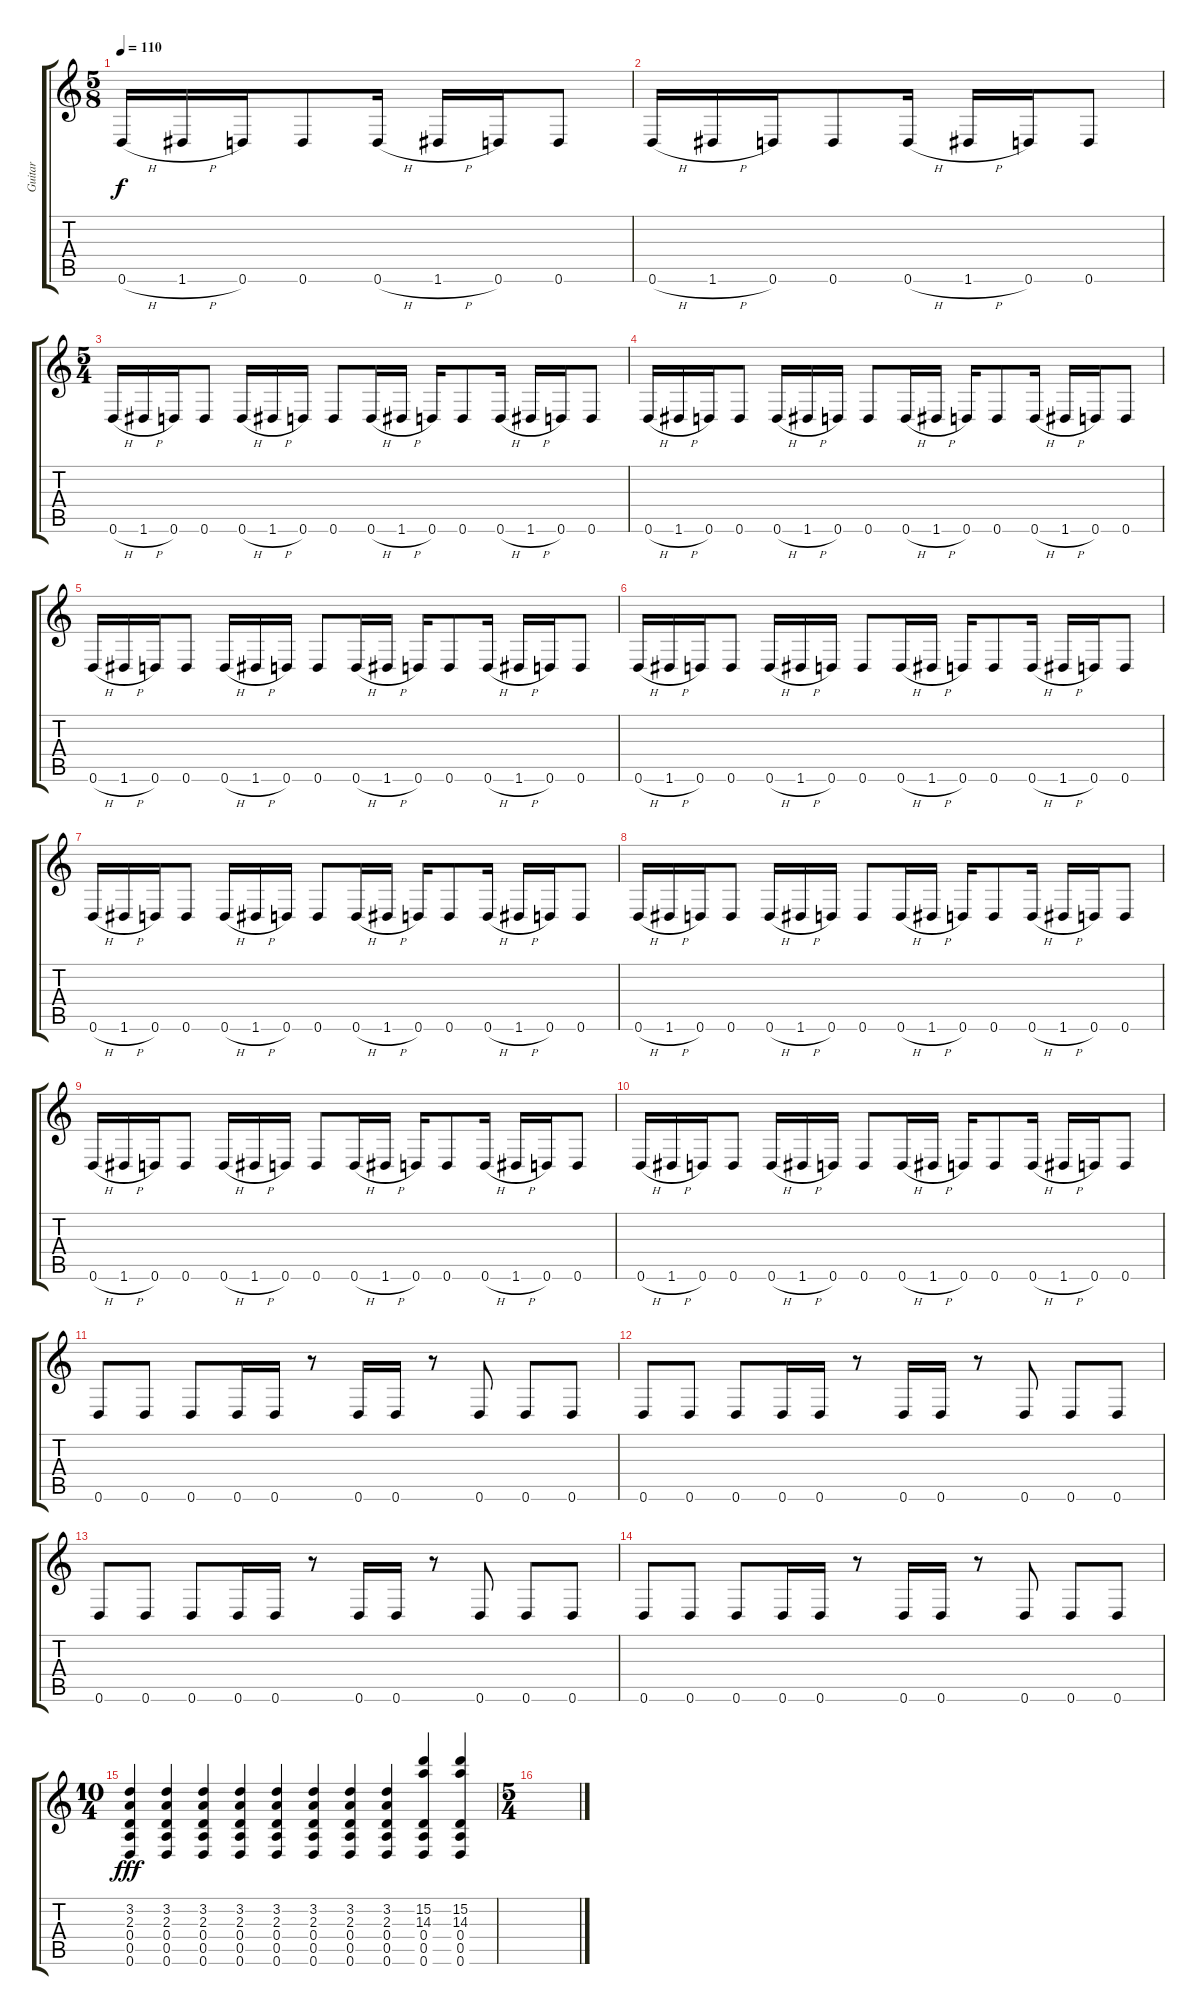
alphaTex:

\track ("Guitar" "Guitar") {instrument overdrivenguitar}
\staff {score tabs}
\tuning (E4 B3 G3 D3 A2 D2) {hide}
\ts (5 8)
\tempo 110
\clef g2
\ks c
0.6{h}.16{dy f volume 10} 1.6{h}.16 0.6.16 0.6.8 0.6{h}.16 1.6{h}.16 0.6.16 0.6.8 |
0.6{h}.16{volume 10} 1.6{h}.16 0.6.16 0.6.8 0.6{h}.16 1.6{h}.16 0.6.16 0.6.8 |
\ts (5 4)
0.6{h}.16 1.6{h}.16 0.6.16 0.6.8 0.6{h}.16 1.6{h}.16 0.6.16 0.6.8 0.6{h}.16 1.6{h}.16 0.6.16 0.6.8 0.6{h}.16 1.6{h}.16 0.6.16 0.6.8 |
0.6{h}.16 1.6{h}.16 0.6.16 0.6.8 0.6{h}.16 1.6{h}.16 0.6.16 0.6.8 0.6{h}.16 1.6{h}.16 0.6.16 0.6.8 0.6{h}.16 1.6{h}.16 0.6.16 0.6.8 |
0.6{h}.16 1.6{h}.16 0.6.16 0.6.8 0.6{h}.16 1.6{h}.16 0.6.16 0.6.8 0.6{h}.16 1.6{h}.16 0.6.16 0.6.8 0.6{h}.16 1.6{h}.16 0.6.16 0.6.8 |
0.6{h}.16 1.6{h}.16 0.6.16 0.6.8 0.6{h}.16 1.6{h}.16 0.6.16 0.6.8 0.6{h}.16 1.6{h}.16 0.6.16 0.6.8 0.6{h}.16 1.6{h}.16 0.6.16 0.6.8 |
0.6{h}.16 1.6{h}.16 0.6.16 0.6.8 0.6{h}.16 1.6{h}.16 0.6.16 0.6.8 0.6{h}.16 1.6{h}.16 0.6.16 0.6.8 0.6{h}.16 1.6{h}.16 0.6.16 0.6.8 |
0.6{h}.16 1.6{h}.16 0.6.16 0.6.8 0.6{h}.16 1.6{h}.16 0.6.16 0.6.8 0.6{h}.16 1.6{h}.16 0.6.16 0.6.8 0.6{h}.16 1.6{h}.16 0.6.16 0.6.8 |
0.6{h}.16 1.6{h}.16 0.6.16 0.6.8 0.6{h}.16 1.6{h}.16 0.6.16 0.6.8 0.6{h}.16 1.6{h}.16 0.6.16 0.6.8 0.6{h}.16 1.6{h}.16 0.6.16 0.6.8 |
0.6{h}.16 1.6{h}.16 0.6.16 0.6.8 0.6{h}.16 1.6{h}.16 0.6.16 0.6.8 0.6{h}.16 1.6{h}.16 0.6.16 0.6.8 0.6{h}.16 1.6{h}.16 0.6.16 0.6.8 |
0.6.8 0.6.8 0.6.8 0.6.16 0.6.16 r.8 0.6.16 0.6.16 r.8 0.6.8 0.6.8 0.6.8 |
0.6.8 0.6.8 0.6.8 0.6.16 0.6.16 r.8 0.6.16 0.6.16 r.8 0.6.8 0.6.8 0.6.8 |
0.6.8 0.6.8 0.6.8 0.6.16 0.6.16 r.8 0.6.16 0.6.16 r.8 0.6.8 0.6.8 0.6.8 |
0.6.8 0.6.8 0.6.8 0.6.16 0.6.16 r.8 0.6.16 0.6.16 r.8 0.6.8 0.6.8 0.6.8 |
\ts (10 4)
(3.2 2.3 0.4 0.5 0.6).4{dy fff volume 10 instrument distortionguitar} (3.2 2.3 0.4 0.5 0.6).4 (3.2 2.3 0.4 0.5 0.6).4 (3.2 2.3 0.4 0.5 0.6).4 (3.2 2.3 0.4 0.5 0.6).4 (3.2 2.3 0.4 0.5 0.6).4 (3.2 2.3 0.4 0.5 0.6).4 (3.2 2.3 0.4 0.5 0.6).4 (15.2 14.3 0.4 0.5 0.6).4 (15.2 14.3 0.4 0.5 0.6).4 |
\ts (5 4)
